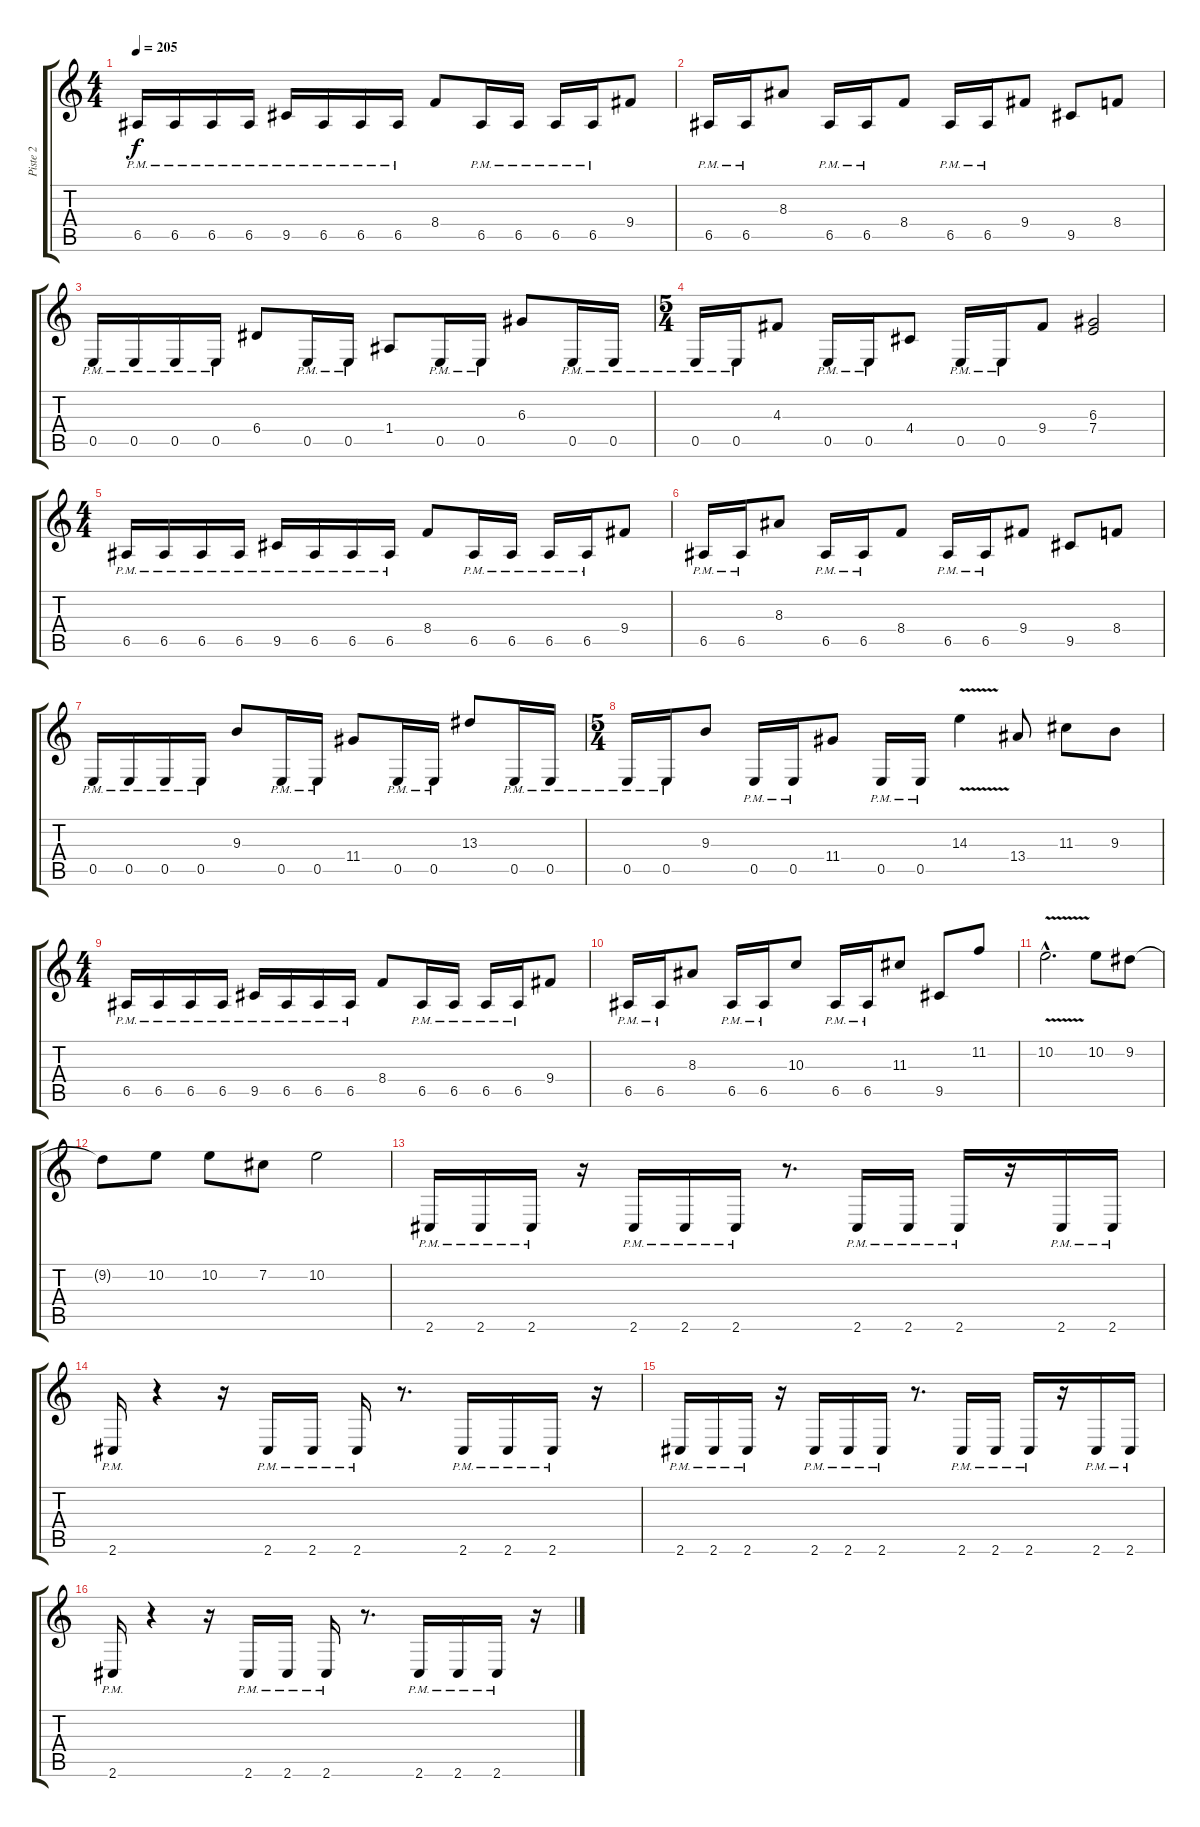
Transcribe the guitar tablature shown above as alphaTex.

\track ("Piste 2" "Piste 2") {instrument distortionguitar}
\staff {score tabs}
\tuning (B3 Gb3 D3 A2 E2 B1) {hide}
\ts (4 4)
\tempo 205
\clef g2
\ks c
6.5{pm}.16{dy f} 6.5{pm}.16 6.5{pm}.16 6.5{pm}.16 9.5{pm}.16 6.5{pm}.16 6.5{pm}.16 6.5{pm}.16 8.4.8 6.5{pm}.16 6.5{pm}.16 6.5{pm}.16 6.5{pm}.16 9.4.8 |
6.5{pm}.16 6.5{pm}.16 8.3.8 6.5{pm}.16 6.5{pm}.16 8.4.8 6.5{pm}.16 6.5{pm}.16 9.4.8 9.5.8 8.4.8 |
0.5{pm}.16 0.5{pm}.16 0.5{pm}.16 0.5{pm}.16 6.4.8 0.5{pm}.16 0.5{pm}.16 1.4.8 0.5{pm}.16 0.5{pm}.16 6.3.8 0.5{pm}.16 0.5{pm}.16 |
\ts (5 4)
0.5{pm}.16 0.5{pm}.16 4.3.8 0.5{pm}.16 0.5{pm}.16 4.4.8 0.5{pm}.16 0.5{pm}.16 9.4.8 (6.3 7.4).2 |
\ts (4 4)
6.5{pm}.16 6.5{pm}.16 6.5{pm}.16 6.5{pm}.16 9.5{pm}.16 6.5{pm}.16 6.5{pm}.16 6.5{pm}.16 8.4.8 6.5{pm}.16 6.5{pm}.16 6.5{pm}.16 6.5{pm}.16 9.4.8 |
6.5{pm}.16 6.5{pm}.16 8.3.8 6.5{pm}.16 6.5{pm}.16 8.4.8 6.5{pm}.16 6.5{pm}.16 9.4.8 9.5.8 8.4.8 |
0.5{pm}.16 0.5{pm}.16 0.5{pm}.16 0.5{pm}.16 9.3.8 0.5{pm}.16 0.5{pm}.16 11.4.8 0.5{pm}.16 0.5{pm}.16 13.3.8 0.5{pm}.16 0.5{pm}.16 |
\ts (5 4)
0.5{pm}.16 0.5{pm}.16 9.3.8 0.5{pm}.16 0.5{pm}.16 11.4.8 0.5{pm}.16 0.5{pm}.16 14.3{v}.4 13.4.8 11.3.8 9.3.8 |
\ts (4 4)
6.5{pm}.16 6.5{pm}.16 6.5{pm}.16 6.5{pm}.16 9.5{pm}.16 6.5{pm}.16 6.5{pm}.16 6.5{pm}.16 8.4.8 6.5{pm}.16 6.5{pm}.16 6.5{pm}.16 6.5{pm}.16 9.4.8 |
6.5{pm}.16 6.5{pm}.16 8.3.8 6.5{pm}.16 6.5{pm}.16 10.3.8 6.5{pm}.16 6.5{pm}.16 11.3.8 9.5.8 11.2.8 |
10.2{v hac}.2{d} 10.2.8 9.2.8 |
9.2{t}.8 10.2.8 10.2.8 7.2.8 10.2.2 |
2.6{pm}.16 2.6{pm}.16 2.6{pm}.16 r.16 2.6{pm}.16 2.6{pm}.16 2.6{pm}.16 r.8{d} 2.6{pm}.16 2.6{pm}.16 2.6{pm}.16 r.16 2.6{pm}.16 2.6{pm}.16 |
2.6{pm}.16 r.4 r.16 2.6{pm}.16 2.6{pm}.16 2.6{pm}.16 r.8{d} 2.6{pm}.16 2.6{pm}.16 2.6{pm}.16 r.16 |
2.6{pm}.16 2.6{pm}.16 2.6{pm}.16 r.16 2.6{pm}.16 2.6{pm}.16 2.6{pm}.16 r.8{d} 2.6{pm}.16 2.6{pm}.16 2.6{pm}.16 r.16 2.6{pm}.16 2.6{pm}.16 |
2.6{pm}.16 r.4 r.16 2.6{pm}.16 2.6{pm}.16 2.6{pm}.16 r.8{d} 2.6{pm}.16 2.6{pm}.16 2.6{pm}.16 r.16
